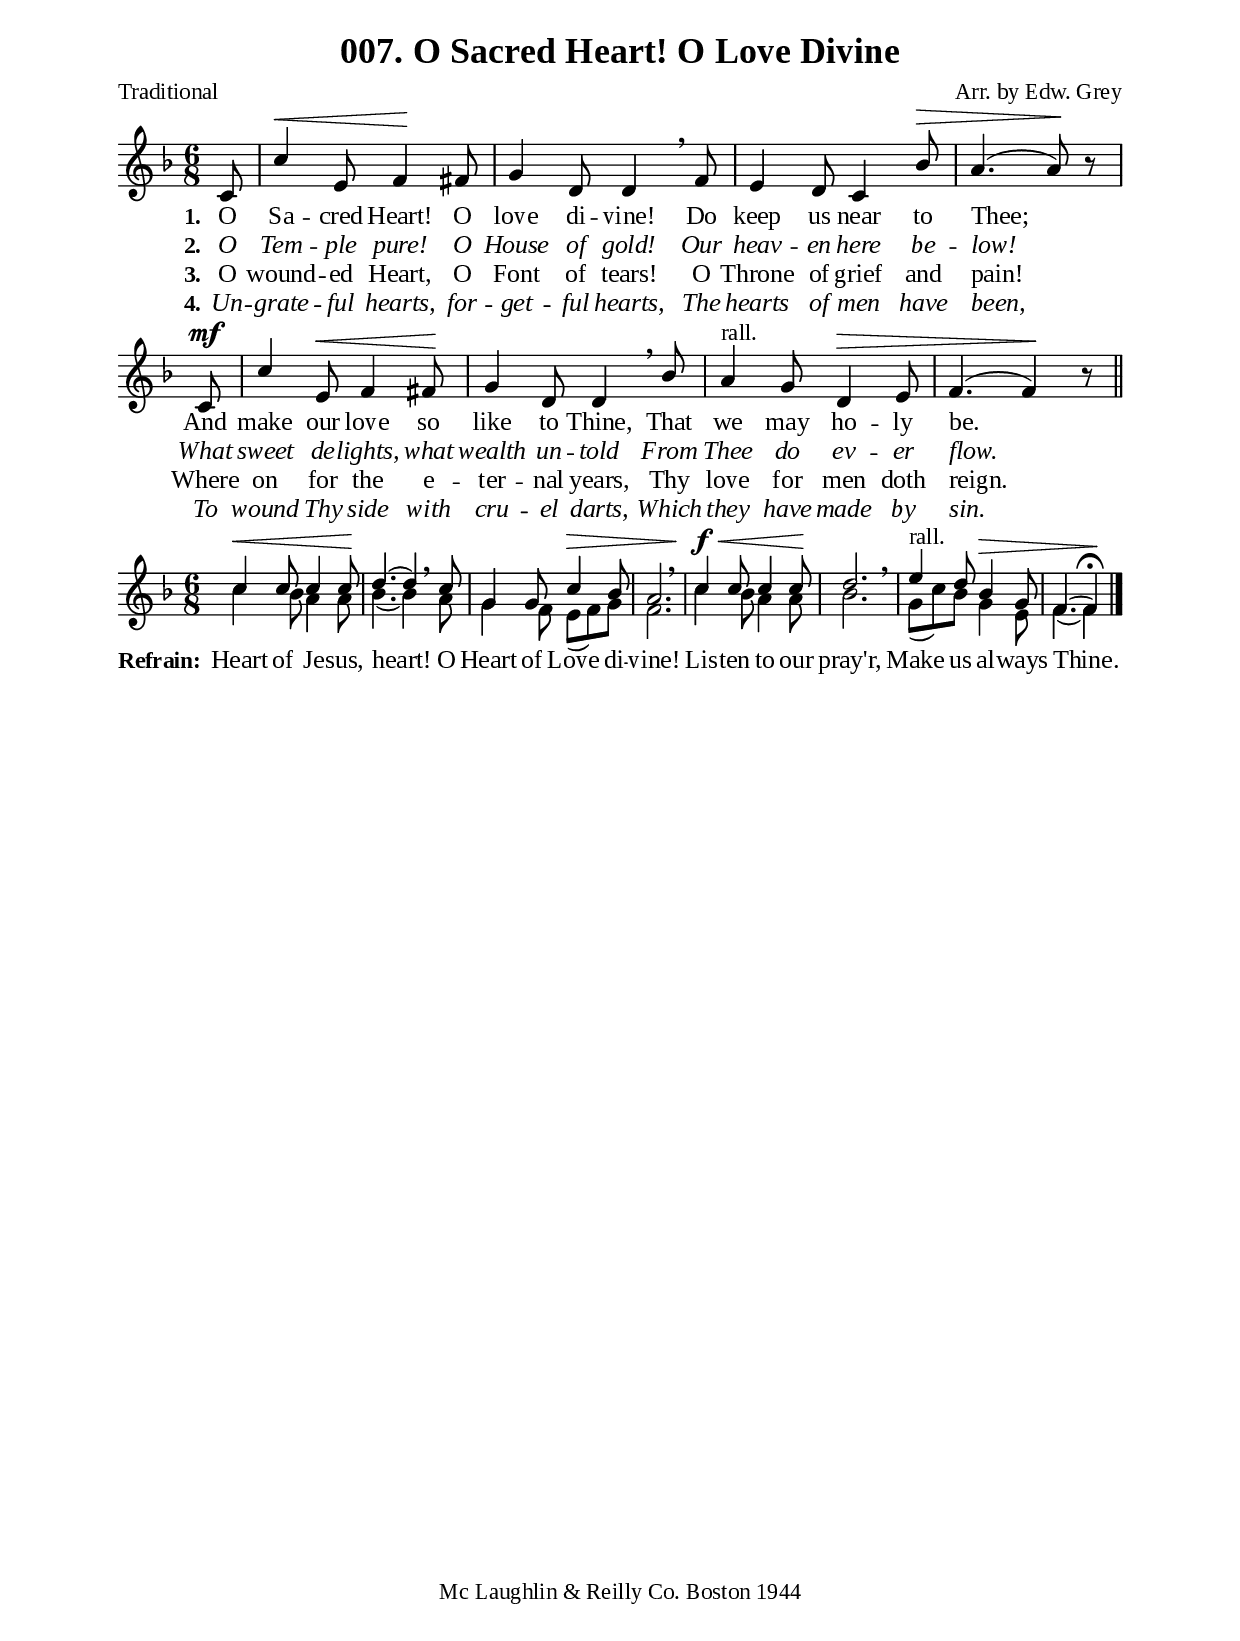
%%%%%%%%%%%%%%%%%%%%%%%%%%%%%
% CONTENTS OF THIS DOCUMENT
% 1. Common settings
% 2. Soprano chorus music
% 3. Soprano verse music
% 4. Basso verse music
% 5. Chorus lyrics
% 6. Verse lyrics
% 7. Layout
%%%%%%%%%%%%%%%%%%%%%%%%%%%%%

%%%%%%%%%%%%%%%%%%%%%%%%%%%%%
% 1. Common settings
%%%%%%%%%%%%%%%%%%%%%%%%%%%%%
\version "2.18.2"

\header {
  title = "007. O Sacred Heart! O Love Divine"
  poet = "Traditional"
  composer = "Arr. by Edw. Grey"
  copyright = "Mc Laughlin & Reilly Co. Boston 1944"
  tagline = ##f
}

globalSettings= {
  \key f \major
  \time 6/8
  %\override Score.BarNumber.break-visibility = ##(#t #t #t)
  \override Score.BarNumber.break-visibility = ##(#f #f #f)
}

\paper {
  #(set-paper-size "a4")
  top-margin = 15\mm
  bottom-margin = 15\mm
  left-margin = 20\mm
  right-margin = 20\mm
  indent = #0
  #(define fonts
	 (make-pango-font-tree "Liberation Serif"
	 		       "Liberation Serif"
			       "Liberation Serif"
			       (/ 20 20)))
}

printItalic = \with {
  \override LyricText.font-shape = #'italic
}

%%%%%%%%%%%%%%%%%%%%%%%%%%%%%
% 2. Soprano verse music
%%%%%%%%%%%%%%%%%%%%%%%%%%%%%
musicVerseSoprano = \relative c' {
  \partial 8 c8 |
  %{	1 %} c'4 ^\< e,8 f4 \! fis8 |
  %{	2 %} g4 d8 d4 \breathe f8 |
  %{	3 %} e4 d8 c4 bes'8 ^\> |
  %{	4 %} a4. (a8) \! r \break \bar "|"
                c, ^\mf |
  %{	5 %} c'4 e,8 ^\< f4 fis8 \! |
  %{	6 %} g4 d8 d4 \breathe bes'8 |
  %{	7 %} a4 ^"rall." g8 d4 ^\> e8 |
  %{	8 %} f4. (f4) \! r8 \bar "||"
}

%%%%%%%%%%%%%%%%%%%%%%%%%%%%%
% 3. Soprano chorus music
%%%%%%%%%%%%%%%%%%%%%%%%%%%%%
musicChorusSoprano = \relative c'' {
  \set Score.currentBarNumber = #9
  %{	9  %} c4 ^\< c8 c4 c8 \! |
  %{	10 %} d4. (d4) \breathe c8 |
  %{	11 %} g4 g8 c4 ^\> bes8 |
  %{	12 %} a2. \breathe|
  %{	13 %} c4 ^\f ^\< c8 c4 c8 \! |
  %{	14 %} d2. \breathe |
  %{	15 %} e4 ^"rall." d8 bes4 ^\> g8 |
  %{	16 %} f4. (f4) \! \fermata \bar "|."
}

%%%%%%%%%%%%%%%%%%%%%%%%%%%%%
% 4. Basso chorus music
%%%%%%%%%%%%%%%%%%%%%%%%%%%%%
musicChorusBasso = \relative c'' {
  \set Score.currentBarNumber = #9
  %{	9  %} c4 bes8 a4 a8 |
  %{	10 %} bes4. (bes4) a8 |
  %{	11 %} g4 f8 e (f) g |
  %{	12 %} f2. |
  %{	13 %} c'4 bes8 a4 a8 |
  %{	14 %} bes2. |
  %{	15 %} g8 (c) bes g4 e8 |
  %{	16 %} f4. (f4)
}

%%%%%%%%%%%%%%%%%%%%%%%%%%%%%
% 5. Verse lyrics
%%%%%%%%%%%%%%%%%%%%%%%%%%%%%
lyricVerseOne = \lyricmode {
  \set stanza = #"1."
  O Sa -- cred Heart! O love di -- vine!
  Do keep us near to Thee;
  And make our love so like to Thine,
  That we may ho -- ly be.
}

lyricVerseTwo = \lyricmode {
  \set stanza = #"2."
  O Tem -- ple pure! O House of gold!
  Our heav -- en here be -- low!
  What sweet de -- lights, what wealth un -- told
  From Thee do ev -- er flow.
}

lyricVerseThree = \lyricmode {
  \set stanza = #"3."
  O wound -- ed Heart, O Font of tears!
  O Throne of grief and pain!
  Where on for the e -- ter -- nal years,
  Thy love for men doth reign.
}

lyricVerseFour = \lyricmode {
  \set stanza = #"4."
  Un -- grate -- ful hearts, for -- get -- ful hearts,
  The hearts of men have been,
  To wound Thy side with cru -- el darts,
  Which they have made by sin.
}

%%%%%%%%%%%%%%%%%%%%%%%%%%%%%
% 6. Chorus lyrics
%%%%%%%%%%%%%%%%%%%%%%%%%%%%%
lyricChorus = \lyricmode {
  \set stanza = #"Refrain:"
  Heart of Je -- sus, heart!
  O Heart of Love di -- vine!
  Lis -- ten to our pray'r,
  Make us al -- ways Thine.
}

%%%%%%%%%%%%%%%%%%%%%%%%%%%%%
% 7. Layout
%%%%%%%%%%%%%%%%%%%%%%%%%%%%%
\score {
    \new ChoirStaff <<
      \new Staff <<
        \clef "treble"
        \new Voice = "soprano" {
          \globalSettings \stemUp \slurUp \musicVerseSoprano
        }
      >>
      \new Lyrics \lyricsto soprano \lyricVerseOne
      \new Lyrics \printItalic \lyricsto soprano \lyricVerseTwo
      \new Lyrics \lyricsto soprano \lyricVerseThree
      \new Lyrics \printItalic \lyricsto soprano \lyricVerseFour
    >>
}

\score {
    \new ChoirStaff <<
      \new Staff <<
        \clef "treble"
        \new Voice = "soprano" {
          \voiceOne \globalSettings \stemUp \slurUp \musicChorusSoprano
        }
        \new Voice = "basso" {
          \voiceTwo \globalSettings \stemDown \slurDown \musicChorusBasso
        }
      \new Lyrics \lyricsto soprano \lyricChorus
      >>
	>>
}
